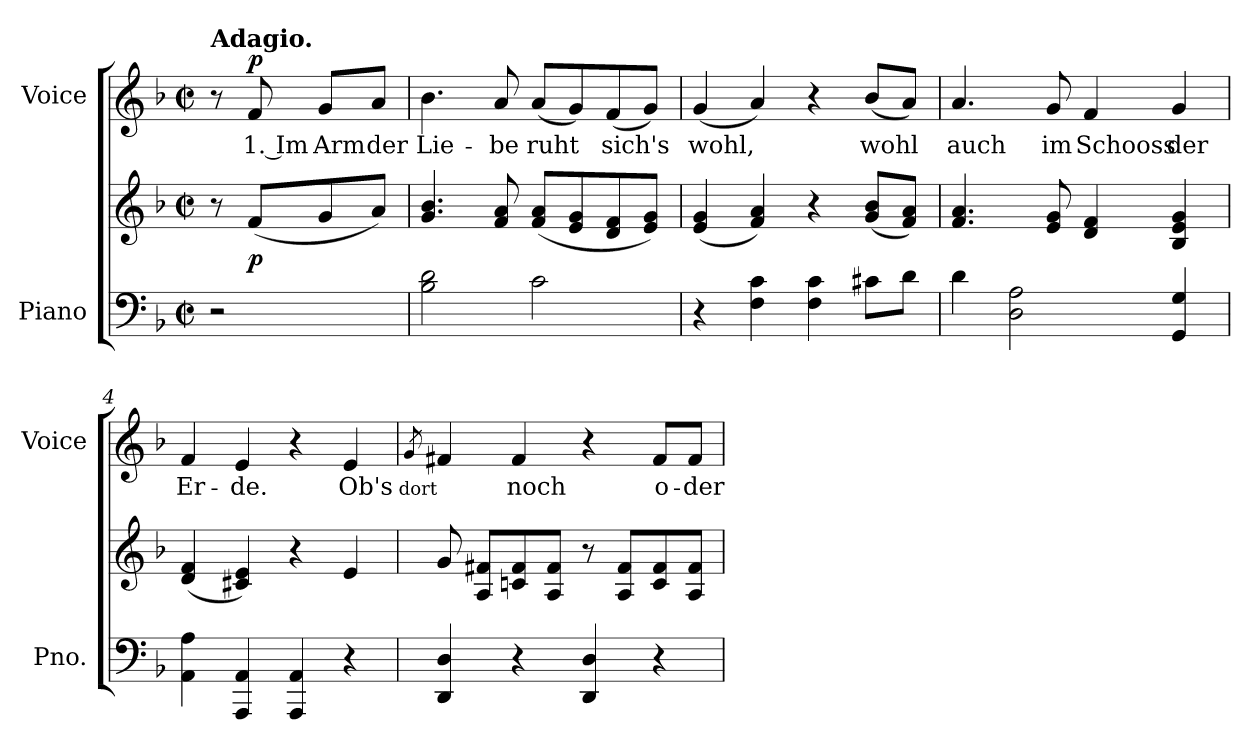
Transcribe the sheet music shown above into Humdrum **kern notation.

**kern	**kern	**dynam	**kern	**text	**dynam
*part2	*part2	*part2	*part1	*part1	*part1
*staff3	*staff2	*staff2/3	*staff1	*staff1	*staff1
*I"Piano	*	*	*I"Voice	*	*
*I'Pno.	*	*	*I'Voice	*	*
!!LO:PB:g=z
*clefF4	*clefG2	*	*clefG2	*	*
*k[b-]	*k[b-]	*	*k[b-]	*	*
*F:	*F:	*	*F:	*	*
*M2/2	*M2/2	*	*M2/2	*	*
*met(c|)	*met(c|)	*	*met(c|)	*	*
*MM60	*MM60	*	*MM60	*	*
=	=	=	=	=	=
!	!	!	!LO:TX:a:B:t=Adagio.	!	!
2r	8r	.	8r	.	.
!	!	!	!	!LO:LY:b:color=#000000	!
.	(8fi/L	p	8fi/	1. Im	p
!	!	!	!	!LO:LY:b:color=#000000	!
.	8gi/	.	8gi/L	Arm	.
!	!	!	!	!LO:LY:b:color=#000000	!
.	8ai/J)	.	8ai/J	der	.
=1	=1	=1	=1	=1	=1
!	!	!	!	!LO:LY:b:color=#000000	!
2B-i\ 2di	4.gi/ 4.b-i	.	4.b-i\	Lie-	.
!	!	!	!	!LO:LY:b:color=#000000	!
.	8fi/ 8ai	.	8ai/	-be	.
!	!	!	!	!LO:LY:b:color=#000000	!
2ci\	(8fi/ 8aiL	.	(8ai/L	ruht	.
.	8ei/ 8gi	.	8gi/)	.	.
!	!	!	!	!LO:LY:b:color=#000000	!
.	8di/ 8fi	.	(8fi/	sich's	.
.	8ei/ 8giJ)	.	8gi/J)	.	.
=2	=2	=2	=2	=2	=2
!	!	!	!	!LO:LY:b:color=#000000	!
4r	(4ei/ 4gi	.	(4gi/	wohl,	.
4Fi\ 4ci	4fi/ 4ai)	.	4ai/)	.	.
4Fi\ 4ci	4r	.	4r	.	.
!	!	!	!	!LO:LY:b:color=#000000	!
8c#Xi\L	(8gi/ 8b-iL	.	(8b-i/L	wohl	.
8di\J	8fi/ 8aiJ)	.	8ai/J)	.	.
=3	=3	=3	=3	=3	=3
!	!	!	!	!LO:LY:b:color=#000000	!
4di\	4.fi/ 4.ai	.	4.ai/	auch	.
2Di\ 2Ai	.	.	.	.	.
!	!	!	!	!LO:LY:b:color=#000000	!
.	8ei/ 8gi	.	8gi/	im	.
!	!	!	!	!LO:LY:b:color=#000000	!
.	4di/ 4fi	.	4fi/	Schooss	.
!	!	!	!	!LO:LY:b:color=#000000	!
4GGi/ 4Gi	4B-i/ 4ei 4gi	.	4gi/	der	.
=4	=4	=4	=4	=4	=4
!	!	!	!	!LO:LY:b:color=#000000	!
4AAi\ 4Ai	(4di/ 4fi	.	4fi/	Er-	.
!	!	!	!	!LO:LY:b:color=#000000	!
4AAAi/ 4AAi	4c#Xi/ 4ei)	.	4ei/	-de.	.
4AAAi/ 4AAi	4r	.	4r	.	.
!	!	!	!	!LO:LY:b:color=#000000	!
4r	4ei/	.	4ei/	Ob's	.
!!LO:LB:g=z
=5	=5	=5	=5	=5	=5
!	!	!	!	!LO:LY:b:color=#000000	!
.	.	.	8qgi/	dort	.
4DDi/ 4Di	8gi/	.	4f#Xi/	.	.
.	8Ai/ 8f#XiL	.	.	.	.
!	!	!	!	!LO:LY:b:color=#000000	!
4r	8cni/ 8f#i	.	4f#i/	noch	.
.	8Ai/ 8f#iJ	.	.	.	.
4DDi/ 4Di	8r	.	4r	.	.
.	8Ai/ 8f#iL	.	.	.	.
!	!	!	!	!LO:LY:b:color=#000000	!
4r	8ci/ 8f#i	.	8f#i/L	o-	.
!	!	!	!	!LO:LY:b:color=#000000	!
.	8Ai/ 8f#iJ	.	8f#i/J	-der	.
=	=	=	=	=	=
*-	*-	*-	*-	*-	*-
